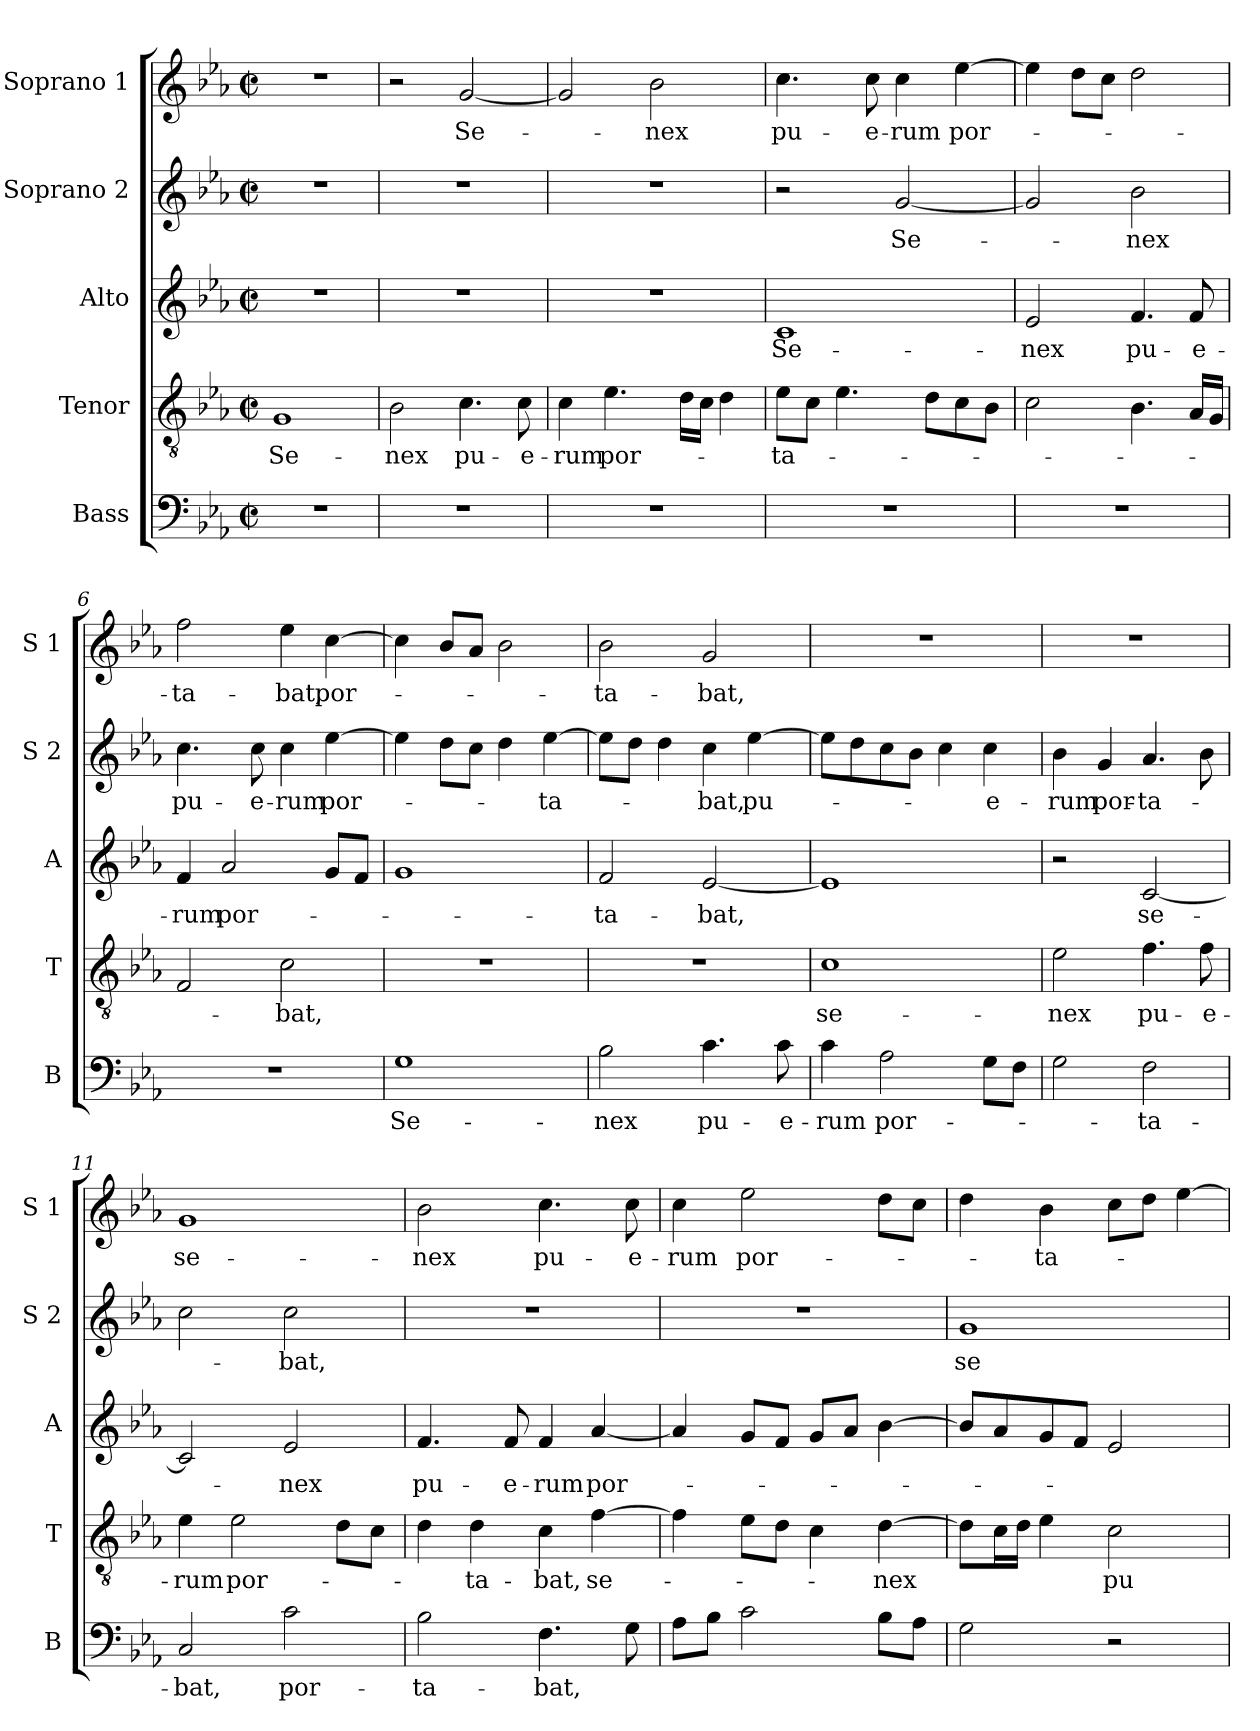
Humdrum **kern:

**kern	**text	**kern	**text	**kern	**text	**kern	**text	**kern	**text
*part5	*part5	*part4	*part4	*part3	*part3	*part2	*part2	*part1	*part1
*staff5	*staff5	*staff4	*staff4	*staff3	*staff3	*staff2	*staff2	*staff1	*staff1
*I"Bass	*	*I"Tenor	*	*I"Alto	*	*I"Soprano 2	*	*I"Soprano 1	*
*I'B	*	*I'T	*	*I'A	*	*I'S 2	*	*I'S 1	*
*clefF4	*	*clefGv2	*	*clefG2	*	*clefG2	*	*clefG2	*
*k[b-e-a-]	*	*k[b-e-a-]	*	*k[b-e-a-]	*	*k[b-e-a-]	*	*k[b-e-a-]	*
*E-:	*	*E-:	*	*E-:	*	*E-:	*	*E-:	*
*M2/2	*	*M2/2	*	*M2/2	*	*M2/2	*	*M2/2	*
*met(c|)	*	*met(c|)	*	*met(c|)	*	*met(c|)	*	*met(c|)	*
=1	=1	=1	=1	=1	=1	=1	=1	=1	=1
!	!	!	!LO:LY:b	!	!	!	!	!	!
1r	.	1G	Se-	1r	.	1r	.	1r	.
=2	=2	=2	=2	=2	=2	=2	=2	=2	=2
!	!	!	!LO:LY:b	!	!	!	!	!	!
1r	.	2B-\	-nex	1r	.	1r	.	2r	.
!	!	!	!LO:LY:b	!	!	!	!	!	!LO:LY:b
.	.	4.c\	pu-	.	.	.	.	[2g/	Se-
!	!	!	!LO:LY:b	!	!	!	!	!	!
.	.	8c\	-e-	.	.	.	.	.	.
=3	=3	=3	=3	=3	=3	=3	=3	=3	=3
!	!	!	!LO:LY:b	!	!	!	!	!	!
1r	.	4c\	-rum	1r	.	1r	.	2g/]	.
!	!	!	!LO:LY:b	!	!	!	!	!	!
.	.	4.e-\	por-	.	.	.	.	.	.
!	!	!	!	!	!	!	!	!	!LO:LY:b
.	.	.	.	.	.	.	.	2b-\	-nex
.	.	16d\LL	.	.	.	.	.	.	.
.	.	16c\JJ	.	.	.	.	.	.	.
.	.	4d\	.	.	.	.	.	.	.
=4	=4	=4	=4	=4	=4	=4	=4	=4	=4
!	!	!	!LO:LY:b	!	!LO:LY:b	!	!	!	!LO:LY:b
1r	.	8e-\L	-ta-	1c	Se-	2r	.	4.cc\	pu-
.	.	8c\J	.	.	.	.	.	.	.
.	.	4.e-\	.	.	.	.	.	.	.
!	!	!	!	!	!	!	!	!	!LO:LY:b
.	.	.	.	.	.	.	.	8cc\	-e-
!	!	!	!	!	!	!	!LO:LY:b	!	!LO:LY:b
.	.	.	.	.	.	[2g/	Se-	4cc\	-rum
.	.	8d\L	.	.	.	.	.	.	.
!	!	!	!	!	!	!	!	!	!LO:LY:b
.	.	8c\	.	.	.	.	.	[4ee-\	por-
.	.	8B-\J	.	.	.	.	.	.	.
!!LO:LB:g=z
=5	=5	=5	=5	=5	=5	=5	=5	=5	=5
!	!	!	!	!	!LO:LY:b	!	!	!	!
1r	.	2c\	.	2e-/	-nex	2g/]	.	4ee-\]	.
.	.	.	.	.	.	.	.	8dd\L	.
.	.	.	.	.	.	.	.	8cc\J	.
!	!	!	!	!	!LO:LY:b	!	!LO:LY:b	!	!
.	.	4.B-\	.	4.f/	pu-	2b-\	-nex	2dd\	.
!	!	!	!	!	!LO:LY:b	!	!	!	!
.	.	16A-/LL	.	8f/	-e-	.	.	.	.
.	.	16G/JJ	.	.	.	.	.	.	.
=6	=6	=6	=6	=6	=6	=6	=6	=6	=6
!	!	!	!	!	!LO:LY:b	!	!LO:LY:b	!	!LO:LY:b
1r	.	2F/	.	4f/	-rum	4.cc\	pu-	2ff\	-ta-
!	!	!	!	!	!LO:LY:b	!	!	!	!
.	.	.	.	2a-/	por-	.	.	.	.
!	!	!	!	!	!	!	!LO:LY:b	!	!
.	.	.	.	.	.	8cc\	-e-	.	.
!	!	!	!LO:LY:b	!	!	!	!LO:LY:b	!	!LO:LY:b
.	.	2c\	-bat,	.	.	4cc\	-rum	4ee-\	-bat,
!	!	!	!	!	!	!	!LO:LY:b	!	!LO:LY:b
.	.	.	.	8g/L	.	[4ee-\	por-	[4cc\	por-
.	.	.	.	8f/J	.	.	.	.	.
=7	=7	=7	=7	=7	=7	=7	=7	=7	=7
!	!LO:LY:b	!	!	!	!	!	!	!	!
1G	Se-	1r	.	1g	.	4ee-\]	.	4cc\]	.
.	.	.	.	.	.	8dd\L	.	8b-/L	.
.	.	.	.	.	.	8cc\J	.	8a-/J	.
.	.	.	.	.	.	4dd\	.	2b-\	.
!	!	!	!	!	!	!	!LO:LY:b	!	!
.	.	.	.	.	.	[4ee-\	-ta-	.	.
=8	=8	=8	=8	=8	=8	=8	=8	=8	=8
!	!LO:LY:b	!	!	!	!LO:LY:b	!	!	!	!LO:LY:b
2B-\	-nex	1r	.	2f/	-ta-	8ee-\L]	.	2b-\	-ta-
.	.	.	.	.	.	8dd\J	.	.	.
.	.	.	.	.	.	4dd\	.	.	.
!	!LO:LY:b	!	!	!	!LO:LY:b	!	!LO:LY:b	!	!LO:LY:b
4.c\	pu-	.	.	[2e-/	-bat,	4cc\	-bat,	2g/	-bat,
!	!	!	!	!	!	!	!LO:LY:b	!	!
.	.	.	.	.	.	[4ee-\	pu-	.	.
!	!LO:LY:b	!	!	!	!	!	!	!	!
8c\	-e-	.	.	.	.	.	.	.	.
=9	=9	=9	=9	=9	=9	=9	=9	=9	=9
!	!LO:LY:b	!	!LO:LY:b	!	!	!	!	!	!
4c\	-rum	1c	se-	1e-]	.	8ee-\L]	.	1r	.
.	.	.	.	.	.	8dd\	.	.	.
!	!LO:LY:b	!	!	!	!	!	!	!	!
2A-\	por-	.	.	.	.	8cc\	.	.	.
.	.	.	.	.	.	8b-\J	.	.	.
.	.	.	.	.	.	4cc\	.	.	.
!	!	!	!	!	!	!	!LO:LY:b	!	!
8G\L	.	.	.	.	.	4cc\	-e-	.	.
8F\J	.	.	.	.	.	.	.	.	.
!!LO:PB:g=z
=10	=10	=10	=10	=10	=10	=10	=10	=10	=10
!	!	!	!LO:LY:b	!	!	!	!LO:LY:b	!	!
2G\	.	2e-\	-nex	2r	.	4b-\	-rum	1r	.
!	!	!	!	!	!	!	!LO:LY:b	!	!
.	.	.	.	.	.	4g/	por-	.	.
!	!LO:LY:b	!	!LO:LY:b	!	!LO:LY:b	!	!LO:LY:b	!	!
2F\	-ta-	4.f\	pu-	[2c/	se-	4.a-/	-ta-	.	.
!	!	!	!LO:LY:b	!	!	!	!	!	!
.	.	8f\	-e-	.	.	8b-\	.	.	.
=11	=11	=11	=11	=11	=11	=11	=11	=11	=11
!	!LO:LY:b	!	!LO:LY:b	!	!	!	!	!	!LO:LY:b
2C/	-bat,	4e-\	-rum	2c/]	.	2cc\	.	1g	se-
!	!	!	!LO:LY:b	!	!	!	!	!	!
.	.	2e-\	por-	.	.	.	.	.	.
!	!LO:LY:b	!	!	!	!LO:LY:b	!	!LO:LY:b	!	!
2c\	por-	.	.	2e-/	-nex	2cc\	-bat,	.	.
.	.	8d\L	.	.	.	.	.	.	.
.	.	8c\J	.	.	.	.	.	.	.
=12	=12	=12	=12	=12	=12	=12	=12	=12	=12
!	!LO:LY:b	!	!	!	!LO:LY:b	!	!	!	!LO:LY:b
2B-\	-ta-	4d\	.	4.f/	pu-	1r	.	2b-\	-nex
!	!	!	!LO:LY:b	!	!	!	!	!	!
.	.	4d\	-ta-	.	.	.	.	.	.
!	!	!	!	!	!LO:LY:b	!	!	!	!
.	.	.	.	8f/	-e-	.	.	.	.
!	!LO:LY:b	!	!LO:LY:b	!	!LO:LY:b	!	!	!	!LO:LY:b
4.F\	-bat,	4c\	-bat,	4f/	-rum	.	.	4.cc\	pu-
!	!	!	!LO:LY:b	!	!LO:LY:b	!	!	!	!
.	.	[4f\	se-	[4a-/	por-	.	.	.	.
!	!	!	!	!	!	!	!	!	!LO:LY:b
8G\	.	.	.	.	.	.	.	8cc\	-e-
=13	=13	=13	=13	=13	=13	=13	=13	=13	=13
!	!	!	!	!	!	!	!	!	!LO:LY:b
8A-\L	.	4f\]	.	4a-/]	.	1r	.	4cc\	-rum
8B-\J	.	.	.	.	.	.	.	.	.
!	!	!	!	!	!	!	!	!	!LO:LY:b
2c\	.	8e-\L	.	8g/L	.	.	.	2ee-\	por-
.	.	8d\J	.	8f/J	.	.	.	.	.
.	.	4c\	.	8g/L	.	.	.	.	.
.	.	.	.	8a-/J	.	.	.	.	.
!	!	!	!LO:LY:b	!	!	!	!	!	!
8B-\L	.	[4d\	-nex	[4b-\	.	.	.	8dd\L	.
8A-\J	.	.	.	.	.	.	.	8cc\J	.
!!LO:LB:g=z
=14	=14	=14	=14	=14	=14	=14	=14	=14	=14
!	!	!	!	!	!	!	!LO:LY:b	!	!
2G\	.	8d\L]	.	8b-/L]	.	1g	se-	4dd\	.
.	.	16c\L	.	8a-/	.	.	.	.	.
.	.	16d\JJ	.	.	.	.	.	.	.
!	!	!	!	!	!	!	!	!	!LO:LY:b
.	.	4e-\	.	8g/	.	.	.	4b-\	-ta-
.	.	.	.	8f/J	.	.	.	.	.
!	!	!	!LO:LY:b	!	!	!	!	!	!
2r	.	2c\	pu-	2e-/	.	.	.	8cc\L	.
.	.	.	.	.	.	.	.	8dd\J	.
.	.	.	.	.	.	.	.	[4ee-\	.
=	=	=	=	=	=	=	=	=	=
*-	*-	*-	*-	*-	*-	*-	*-	*-	*-
